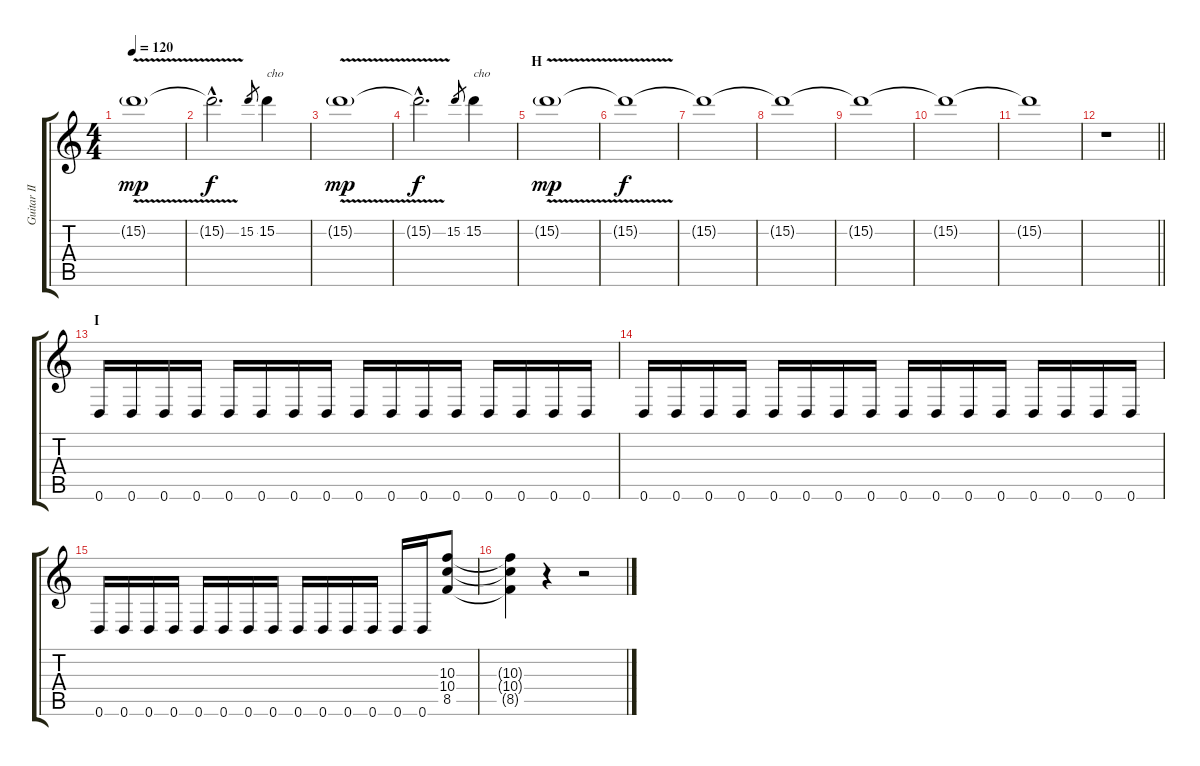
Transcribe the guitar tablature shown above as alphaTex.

\track ("Guitar II [Rythm]" "Guitar II ") {instrument overdrivenguitar}
\staff {score tabs}
\tuning (E4 B3 G3 D3 A2 D2) {hide}
\ts (4 4)
\tempo 120
\clef g2
\ks c
15.2{v g}.1{dy mp} |
15.2{hac t}.2{d dy f} 15.2.8{gr} 15.2.4{txt "cho"} |
15.2{v g}.1{dy mp} |
15.2{hac t}.2{d dy f} 15.2.8{gr} 15.2.4{txt "cho"} |
\section ("" "H")
15.2{v g}.1{dy mp} |
15.2{t}.1{dy f} |
15.2{t}.1 |
15.2{t}.1 |
15.2{t}.1 |
15.2{t}.1 |
15.2{t}.1 |
\barLineRight lightlight
r.1 |
\section ("" "I")
0.6.16 0.6.16 0.6.16 0.6.16 0.6.16 0.6.16 0.6.16 0.6.16 0.6.16 0.6.16 0.6.16 0.6.16 0.6.16 0.6.16 0.6.16 0.6.16 |
0.6.16 0.6.16 0.6.16 0.6.16 0.6.16 0.6.16 0.6.16 0.6.16 0.6.16 0.6.16 0.6.16 0.6.16 0.6.16 0.6.16 0.6.16 0.6.16 |
0.6.16 0.6.16 0.6.16 0.6.16 0.6.16 0.6.16 0.6.16 0.6.16 0.6.16 0.6.16 0.6.16 0.6.16 0.6.16 0.6.16 (10.3 10.4 8.5).8 |
(10.3{t} 10.4{t} 8.5{t}).4 r.4 r.2
